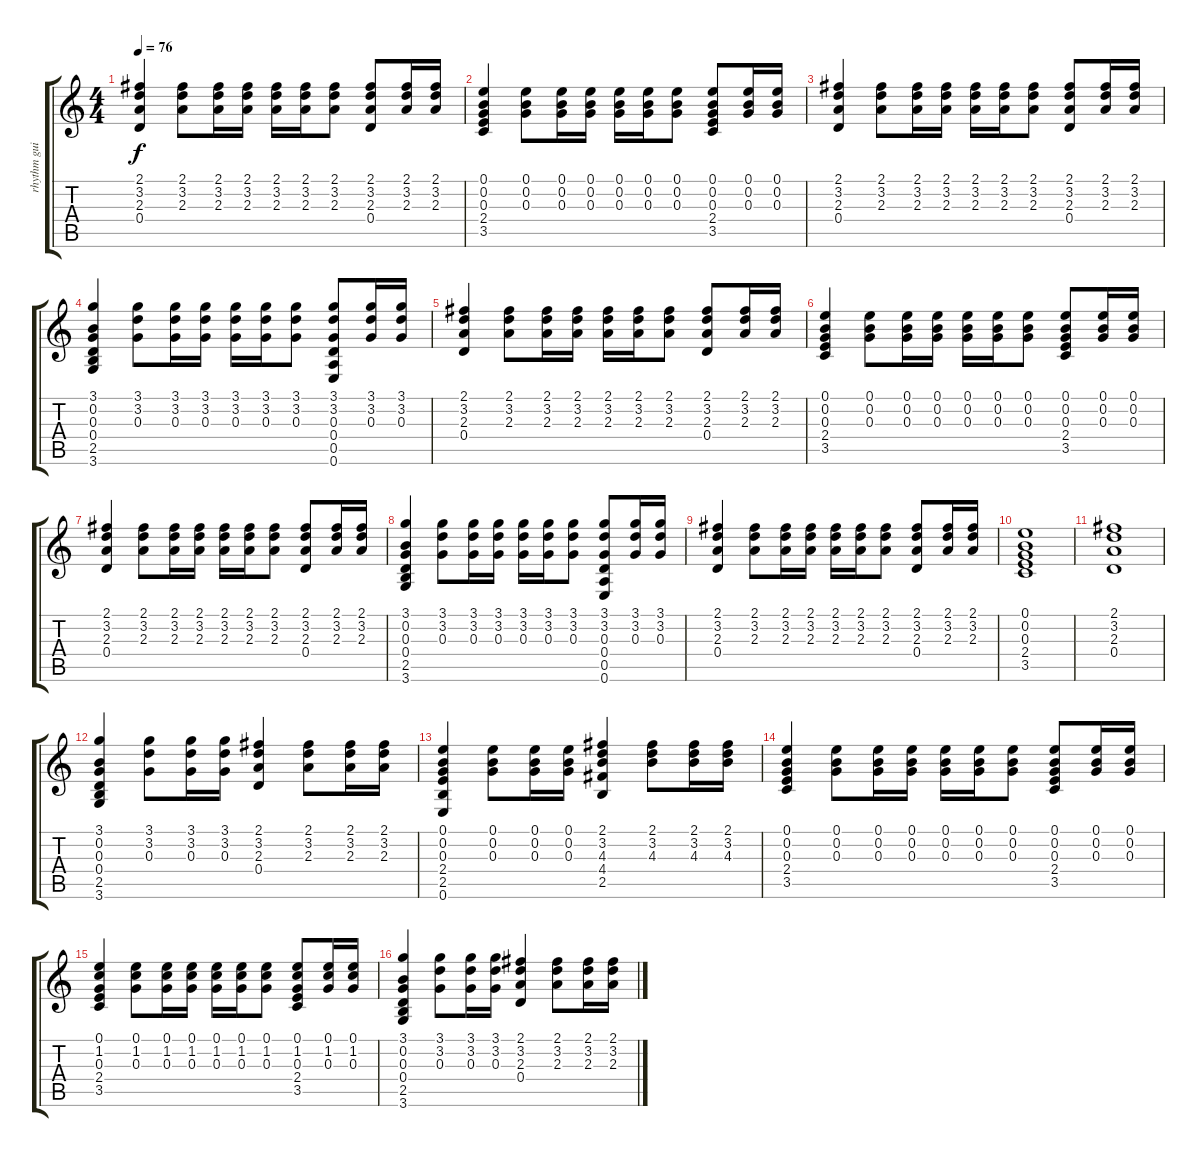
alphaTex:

\track ("rhythm guitar" "rhythm gui") {instrument acousticguitarsteel}
\staff {score tabs}
\tuning (E4 B3 G3 D3 A2 E2) {hide}
\ts (4 4)
\tempo 76
\clef g2
\ks c
(2.1 3.2 2.3 0.4).4{dy f} (2.1 3.2 2.3).8 (2.1 3.2 2.3).16 (2.1 3.2 2.3).16 (2.1 3.2 2.3).16 (2.1 3.2 2.3).16 (2.1 3.2 2.3).8 (2.1 3.2 2.3 0.4).8 (2.1 3.2 2.3).16 (2.1 3.2 2.3).16 |
(0.1 0.2 0.3 2.4 3.5).4 (0.1 0.2 0.3).8 (0.1 0.2 0.3).16 (0.1 0.2 0.3).16 (0.1 0.2 0.3).16 (0.1 0.2 0.3).16 (0.1 0.2 0.3).8 (0.1 0.2 0.3 2.4 3.5).8 (0.1 0.2 0.3).16 (0.1 0.2 0.3).16 |
(2.1 3.2 2.3 0.4).4 (2.1 3.2 2.3).8 (2.1 3.2 2.3).16 (2.1 3.2 2.3).16 (2.1 3.2 2.3).16 (2.1 3.2 2.3).16 (2.1 3.2 2.3).8 (2.1 3.2 2.3 0.4).8 (2.1 3.2 2.3).16 (2.1 3.2 2.3).16 |
(3.1 0.2 0.3 0.4 2.5 3.6).4 (3.1 3.2 0.3).8 (3.1 3.2 0.3).16 (3.1 3.2 0.3).16 (3.1 3.2 0.3).16 (3.1 3.2 0.3).16 (3.1 3.2 0.3).8 (3.1 3.2 0.3 0.4 0.5 0.6).8 (3.1 3.2 0.3).16 (3.1 3.2 0.3).16 |
(2.1 3.2 2.3 0.4).4 (2.1 3.2 2.3).8 (2.1 3.2 2.3).16 (2.1 3.2 2.3).16 (2.1 3.2 2.3).16 (2.1 3.2 2.3).16 (2.1 3.2 2.3).8 (2.1 3.2 2.3 0.4).8 (2.1 3.2 2.3).16 (2.1 3.2 2.3).16 |
(0.1 0.2 0.3 2.4 3.5).4 (0.1 0.2 0.3).8 (0.1 0.2 0.3).16 (0.1 0.2 0.3).16 (0.1 0.2 0.3).16 (0.1 0.2 0.3).16 (0.1 0.2 0.3).8 (0.1 0.2 0.3 2.4 3.5).8 (0.1 0.2 0.3).16 (0.1 0.2 0.3).16 |
(2.1 3.2 2.3 0.4).4 (2.1 3.2 2.3).8 (2.1 3.2 2.3).16 (2.1 3.2 2.3).16 (2.1 3.2 2.3).16 (2.1 3.2 2.3).16 (2.1 3.2 2.3).8 (2.1 3.2 2.3 0.4).8 (2.1 3.2 2.3).16 (2.1 3.2 2.3).16 |
(3.1 0.2 0.3 0.4 2.5 3.6).4 (3.1 3.2 0.3).8 (3.1 3.2 0.3).16 (3.1 3.2 0.3).16 (3.1 3.2 0.3).16 (3.1 3.2 0.3).16 (3.1 3.2 0.3).8 (3.1 3.2 0.3 0.4 0.5 0.6).8 (3.1 3.2 0.3).16 (3.1 3.2 0.3).16 |
(2.1 3.2 2.3 0.4).4 (2.1 3.2 2.3).8 (2.1 3.2 2.3).16 (2.1 3.2 2.3).16 (2.1 3.2 2.3).16 (2.1 3.2 2.3).16 (2.1 3.2 2.3).8 (2.1 3.2 2.3 0.4).8 (2.1 3.2 2.3).16 (2.1 3.2 2.3).16 |
(0.1 0.2 0.3 2.4 3.5).1 |
(2.1 3.2 2.3 0.4).1 |
(3.1 0.2 0.3 0.4 2.5 3.6).4 (3.1 3.2 0.3).8 (3.1 3.2 0.3).16 (3.1 3.2 0.3).16 (2.1 3.2 2.3 0.4).4 (2.1 3.2 2.3).8 (2.1 3.2 2.3).16 (2.1 3.2 2.3).16 |
(0.1 0.2 0.3 2.4 2.5 0.6).4 (0.1 0.2 0.3).8 (0.1 0.2 0.3).16 (0.1 0.2 0.3).16 (2.1 3.2 4.3 4.4 2.5).4 (2.1 3.2 4.3).8 (2.1 3.2 4.3).16 (2.1 3.2 4.3).16 |
(0.1 0.2 0.3 2.4 3.5).4 (0.1 0.2 0.3).8 (0.1 0.2 0.3).16 (0.1 0.2 0.3).16 (0.1 0.2 0.3).16 (0.1 0.2 0.3).16 (0.1 0.2 0.3).8 (0.1 0.2 0.3 2.4 3.5).8 (0.1 0.2 0.3).16 (0.1 0.2 0.3).16 |
(0.1 1.2 0.3 2.4 3.5).4 (0.1 1.2 0.3).8 (0.1 1.2 0.3).16 (0.1 1.2 0.3).16 (0.1 1.2 0.3).16 (0.1 1.2 0.3).16 (0.1 1.2 0.3).8 (0.1 1.2 0.3 2.4 3.5).8 (0.1 1.2 0.3).16 (0.1 1.2 0.3).16 |
(3.1 0.2 0.3 0.4 2.5 3.6).4 (3.1 3.2 0.3).8 (3.1 3.2 0.3).16 (3.1 3.2 0.3).16 (2.1 3.2 2.3 0.4).4 (2.1 3.2 2.3).8 (2.1 3.2 2.3).16 (2.1 3.2 2.3).16
